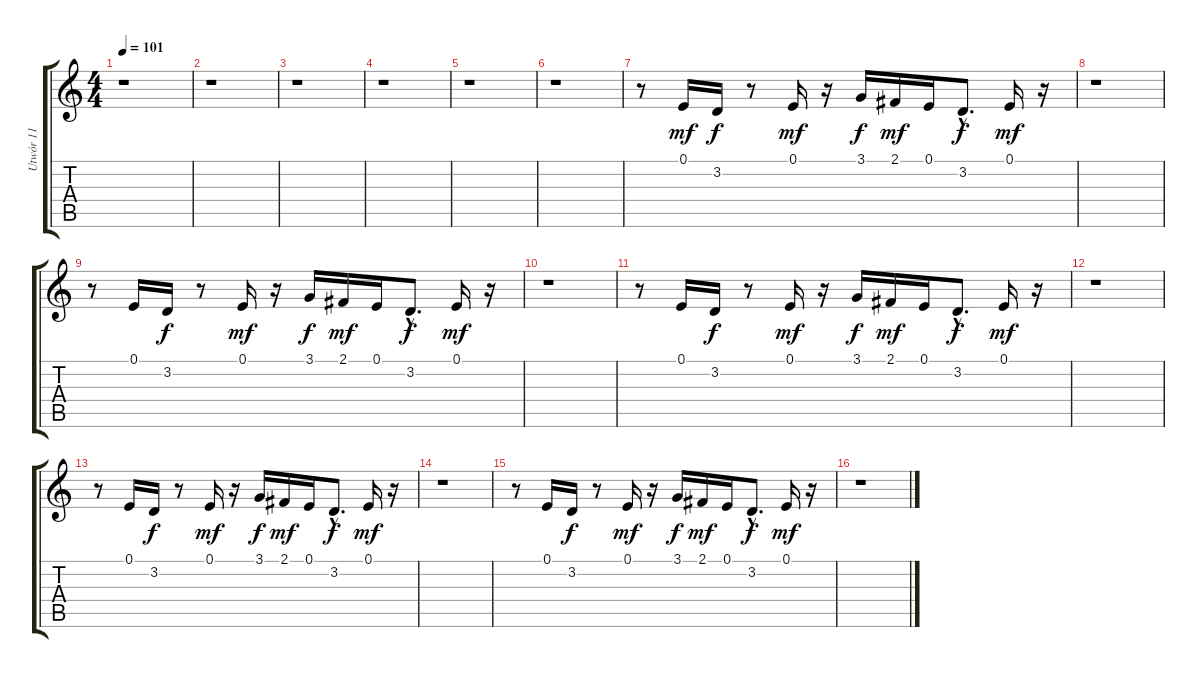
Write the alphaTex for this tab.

\track ("Utwór 11" "Utwór 11") {instrument lead2sawtooth}
\staff {score tabs}
\tuning (E4 B3 G3 D3 A2 E2) {hide}
\ts (4 4)
\tempo 101
\clef g2
\ks c
r.1{dy mf} |
r.1 |
r.1 |
r.1 |
r.1 |
r.1 |
r.8 0.1.16 3.2.16{dy f} r.8 0.1.16{dy mf} r.16 3.1.16{dy f} 2.1.16{dy mf} 0.1.16 3.2{hac}.8{d dy f} 0.1.16{dy mf} r.16 |
r.1 |
r.8 0.1.16 3.2.16{dy f} r.8 0.1.16{dy mf} r.16 3.1.16{dy f} 2.1.16{dy mf} 0.1.16 3.2{hac}.8{d dy f} 0.1.16{dy mf} r.16 |
r.1 |
r.8 0.1.16 3.2.16{dy f} r.8 0.1.16{dy mf} r.16 3.1.16{dy f} 2.1.16{dy mf} 0.1.16 3.2{hac}.8{d dy f} 0.1.16{dy mf} r.16 |
r.1 |
r.8 0.1.16 3.2.16{dy f} r.8 0.1.16{dy mf} r.16 3.1.16{dy f} 2.1.16{dy mf} 0.1.16 3.2{hac}.8{d dy f} 0.1.16{dy mf} r.16 |
r.1 |
r.8 0.1.16 3.2.16{dy f} r.8 0.1.16{dy mf} r.16 3.1.16{dy f} 2.1.16{dy mf} 0.1.16 3.2{hac}.8{d dy f} 0.1.16{dy mf} r.16 |
r.1
